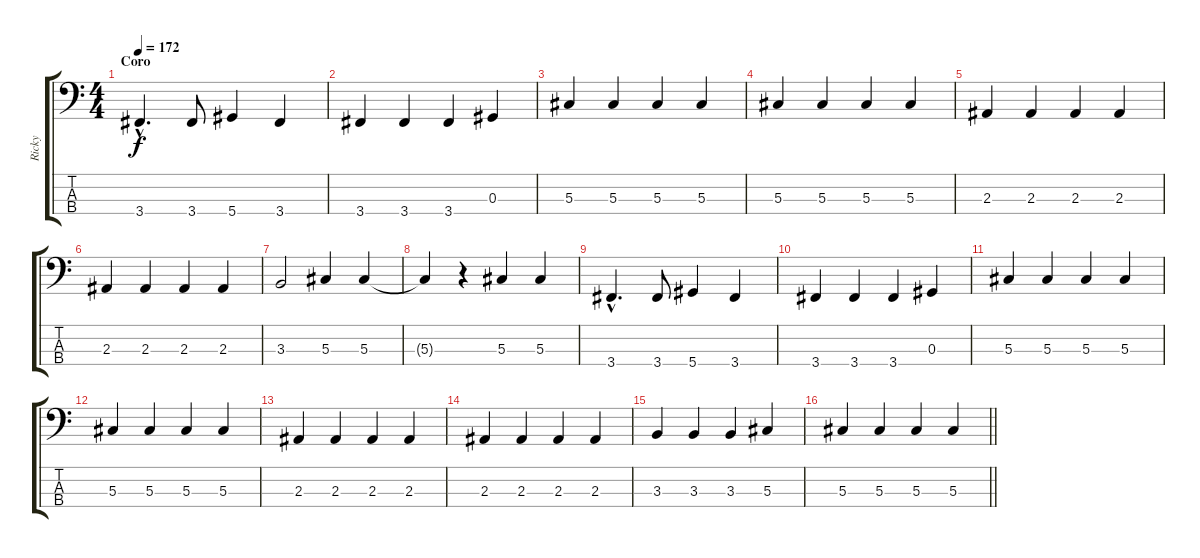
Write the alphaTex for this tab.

\track ("Ricky" "Ricky") {instrument electricbasspick}
\staff {score tabs}
\tuning (Gb2 Db2 Ab1 Eb1) {hide}
\ts (4 4)
\section ("" "Coro")
\tempo 172
\clef f4
\ks c
3.4{hac}.4{d dy f} 3.4.8 5.4.4 3.4.4 |
3.4.4 3.4.4 3.4.4 0.3.4 |
5.3.4 5.3.4 5.3.4 5.3.4 |
5.3.4 5.3.4 5.3.4 5.3.4 |
2.3.4 2.3.4 2.3.4 2.3.4 |
2.3.4 2.3.4 2.3.4 2.3.4 |
3.3.2 5.3.4 5.3.4 |
5.3{t}.4 r.4 5.3.4 5.3.4 |
3.4{hac}.4{d} 3.4.8 5.4.4 3.4.4 |
3.4.4 3.4.4 3.4.4 0.3.4 |
5.3.4 5.3.4 5.3.4 5.3.4 |
5.3.4 5.3.4 5.3.4 5.3.4 |
2.3.4 2.3.4 2.3.4 2.3.4 |
2.3.4 2.3.4 2.3.4 2.3.4 |
3.3.4 3.3.4 3.3.4 5.3.4 |
\barLineRight lightlight
5.3.4 5.3.4 5.3.4 5.3.4
